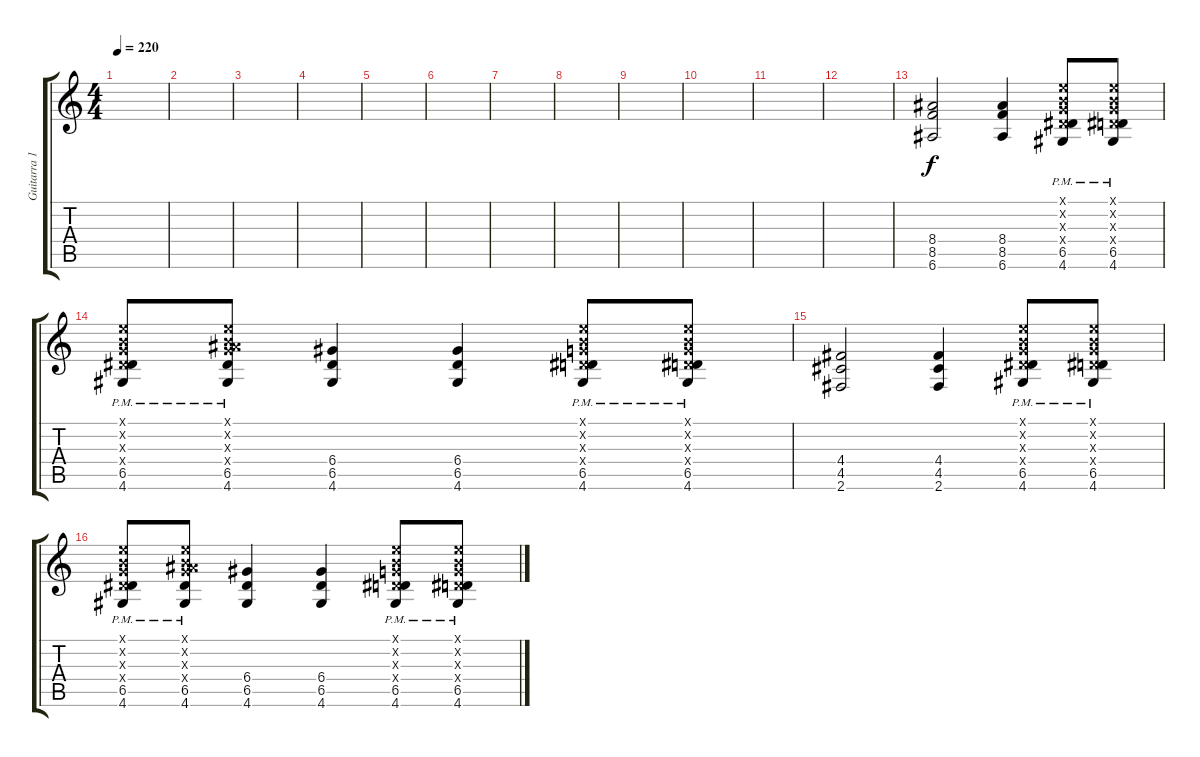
\track ("Guitarra 1" "Guitarra 1") {instrument distortionguitar}
\staff {score tabs}
\tuning (E4 B3 G3 D3 A2 E2) {hide}
\ts (4 4)
\tempo 220
\clef g2
\ks c
|
|
|
|
|
|
|
|
|
|
|
|
(8.4 8.5 6.6).2{dy f} (8.4 8.5 6.6).4 (0.1{x} 0.2{x} 0.3{x} 0.4{x} 6.5{pm} 4.6{pm}).8 (0.1{x} 0.2{x} 0.3{x} 0.4{x} 6.5{pm} 4.6{pm}).8 |
(0.1{x} 0.2{x} 0.3{x} 0.4{x} 6.5{pm} 4.6{pm}).8 (0.1{x} 0.2{x} 0.3{x} 8.4{x} 6.5{pm} 4.6{pm}).8 (6.4 6.5 4.6).4 (6.4 6.5 4.6).4 (0.1{x} 0.2{x} 0.3{x} 0.4{x} 6.5{pm} 4.6{pm}).8 (0.1{x} 0.2{x} 0.3{x} 0.4{x} 6.5{pm} 4.6{pm}).8 |
(4.4 4.5 2.6).2 (4.4 4.5 2.6).4 (0.1{x} 0.2{x} 0.3{x} 0.4{x} 6.5{pm} 4.6{pm}).8 (0.1{x} 0.2{x} 0.3{x} 0.4{x} 6.5{pm} 4.6{pm}).8 |
(0.1{x} 0.2{x} 0.3{x} 0.4{x} 6.5{pm} 4.6{pm}).8 (0.1{x} 0.2{x} 0.3{x} 8.4{x} 6.5{pm} 4.6{pm}).8 (6.4 6.5 4.6).4 (6.4 6.5 4.6).4 (0.1{x} 0.2{x} 0.3{x} 0.4{x} 6.5{pm} 4.6{pm}).8 (0.1{x} 0.2{x} 0.3{x} 0.4{x} 6.5{pm} 4.6{pm}).8
